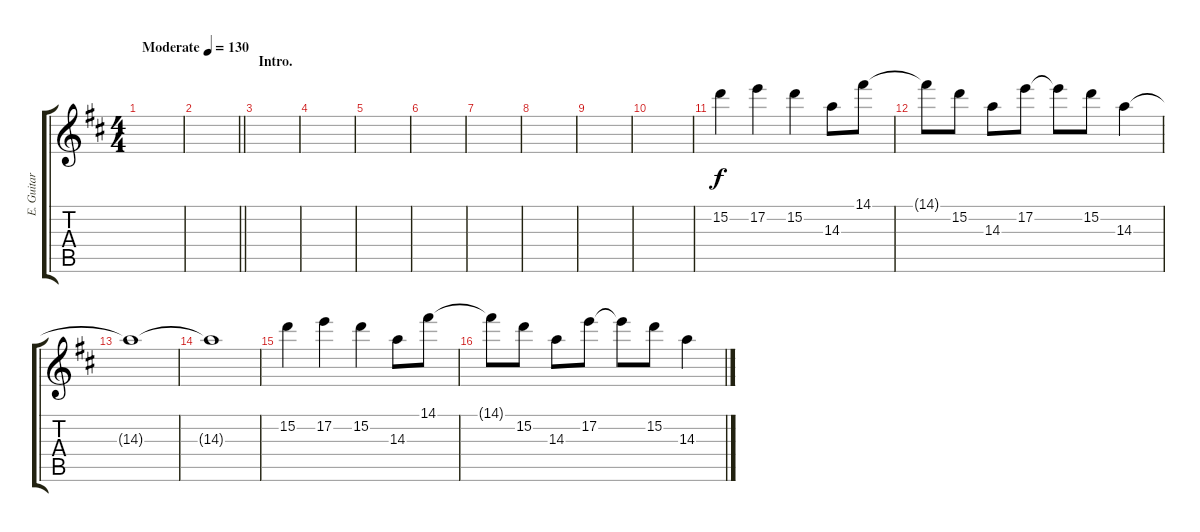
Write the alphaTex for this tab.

\track ("E. Guitar III" "E. Guitar ") {instrument electricguitarclean}
\staff {score tabs}
\tuning (E4 B3 G3 D3 A2 E2) {hide}
\ts (4 4)
\tempo (130 "Moderate")
\clef g2
\ks d
|
\barLineRight lightlight
|
\section ("" "Intro.")
|
|
|
|
|
|
|
|
15.2.4 17.2.4 15.2.4 14.3.8 14.1.8 |
14.1{t}.8 15.2.8 14.3.8 17.2.8 17.2{t}.8 15.2.8 14.3.4 |
14.3{t}.1 |
14.3{t}.1 |
15.2.4 17.2.4 15.2.4 14.3.8 14.1.8 |
14.1{t}.8 15.2.8 14.3.8 17.2.8 17.2{t}.8 15.2.8 14.3.4
